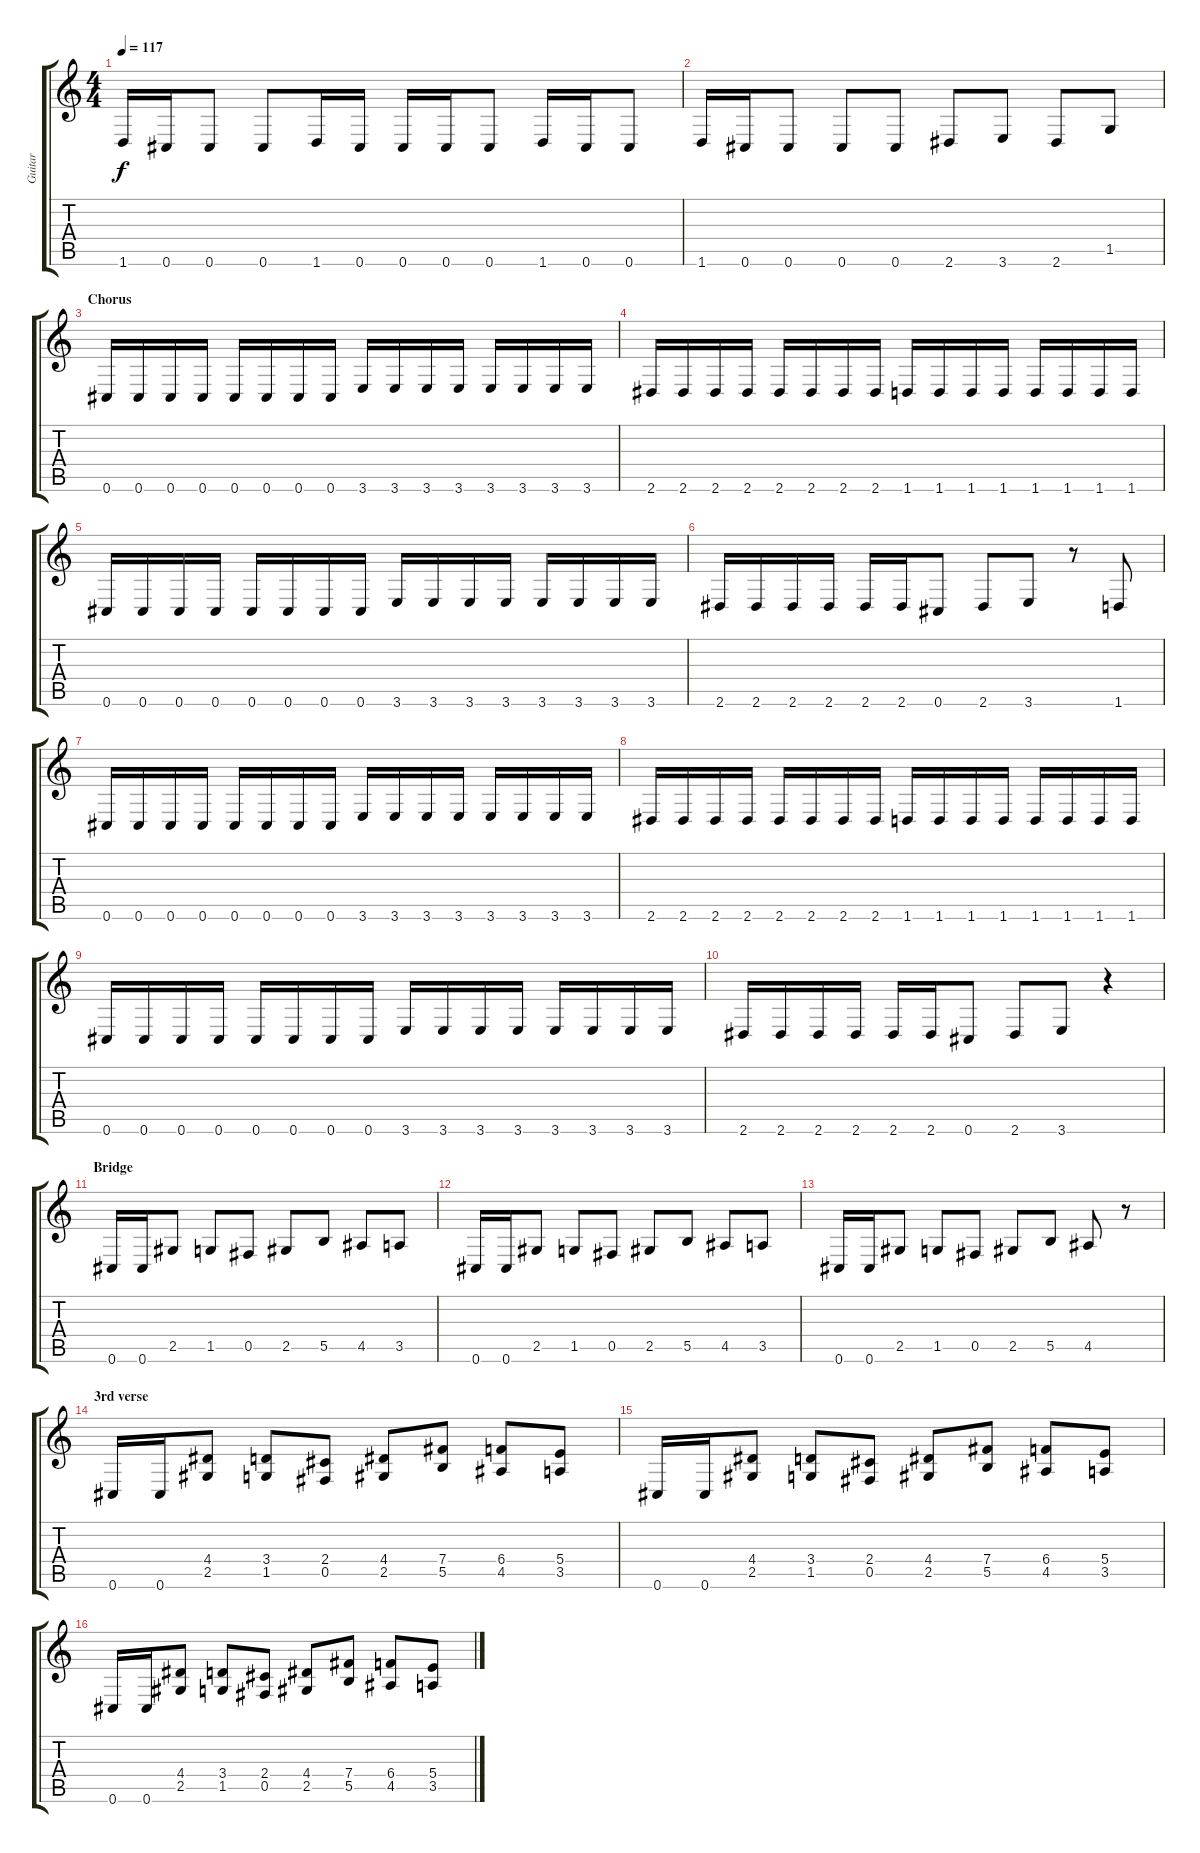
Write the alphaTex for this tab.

\track ("Guitar" "Guitar") {instrument distortionguitar}
\staff {score tabs}
\tuning (Db4 Ab3 E3 B2 Gb2 Db2) {hide}
\ts (4 4)
\tempo 117
\clef g2
\ks c
1.6.16{dy f} 0.6.16 0.6.8 0.6.8 1.6.16 0.6.16 0.6.16 0.6.16 0.6.8 1.6.16 0.6.16 0.6.8 |
1.6.16 0.6.16 0.6.8 0.6.8 0.6.8 2.6.8 3.6.8 2.6.8 1.5.8 |
\section ("" "Chorus")
0.6.16 0.6.16 0.6.16 0.6.16 0.6.16 0.6.16 0.6.16 0.6.16 3.6.16 3.6.16 3.6.16 3.6.16 3.6.16 3.6.16 3.6.16 3.6.16 |
2.6.16 2.6.16 2.6.16 2.6.16 2.6.16 2.6.16 2.6.16 2.6.16 1.6.16 1.6.16 1.6.16 1.6.16 1.6.16 1.6.16 1.6.16 1.6.16 |
0.6.16 0.6.16 0.6.16 0.6.16 0.6.16 0.6.16 0.6.16 0.6.16 3.6.16 3.6.16 3.6.16 3.6.16 3.6.16 3.6.16 3.6.16 3.6.16 |
2.6.16 2.6.16 2.6.16 2.6.16 2.6.16 2.6.16 0.6.8 2.6.8 3.6.8 r.8 1.6.8 |
0.6.16 0.6.16 0.6.16 0.6.16 0.6.16 0.6.16 0.6.16 0.6.16 3.6.16 3.6.16 3.6.16 3.6.16 3.6.16 3.6.16 3.6.16 3.6.16 |
2.6.16 2.6.16 2.6.16 2.6.16 2.6.16 2.6.16 2.6.16 2.6.16 1.6.16 1.6.16 1.6.16 1.6.16 1.6.16 1.6.16 1.6.16 1.6.16 |
0.6.16 0.6.16 0.6.16 0.6.16 0.6.16 0.6.16 0.6.16 0.6.16 3.6.16 3.6.16 3.6.16 3.6.16 3.6.16 3.6.16 3.6.16 3.6.16 |
2.6.16 2.6.16 2.6.16 2.6.16 2.6.16 2.6.16 0.6.8 2.6.8 3.6.8 r.4 |
\section ("" "Bridge")
0.6.16 0.6.16 2.5.8 1.5.8 0.5.8 2.5.8 5.5.8 4.5.8 3.5.8 |
0.6.16 0.6.16 2.5.8 1.5.8 0.5.8 2.5.8 5.5.8 4.5.8 3.5.8 |
0.6.16 0.6.16 2.5.8 1.5.8 0.5.8 2.5.8 5.5.8 4.5.8 r.8 |
\section ("" "3rd verse")
0.6.16 0.6.16 (4.4 2.5).8 (3.4 1.5).8 (2.4 0.5).8 (4.4 2.5).8 (7.4 5.5).8 (6.4 4.5).8 (5.4 3.5).8 |
0.6.16 0.6.16 (4.4 2.5).8 (3.4 1.5).8 (2.4 0.5).8 (4.4 2.5).8 (7.4 5.5).8 (6.4 4.5).8 (5.4 3.5).8 |
0.6.16 0.6.16 (4.4 2.5).8 (3.4 1.5).8 (2.4 0.5).8 (4.4 2.5).8 (7.4 5.5).8 (6.4 4.5).8 (5.4 3.5).8
